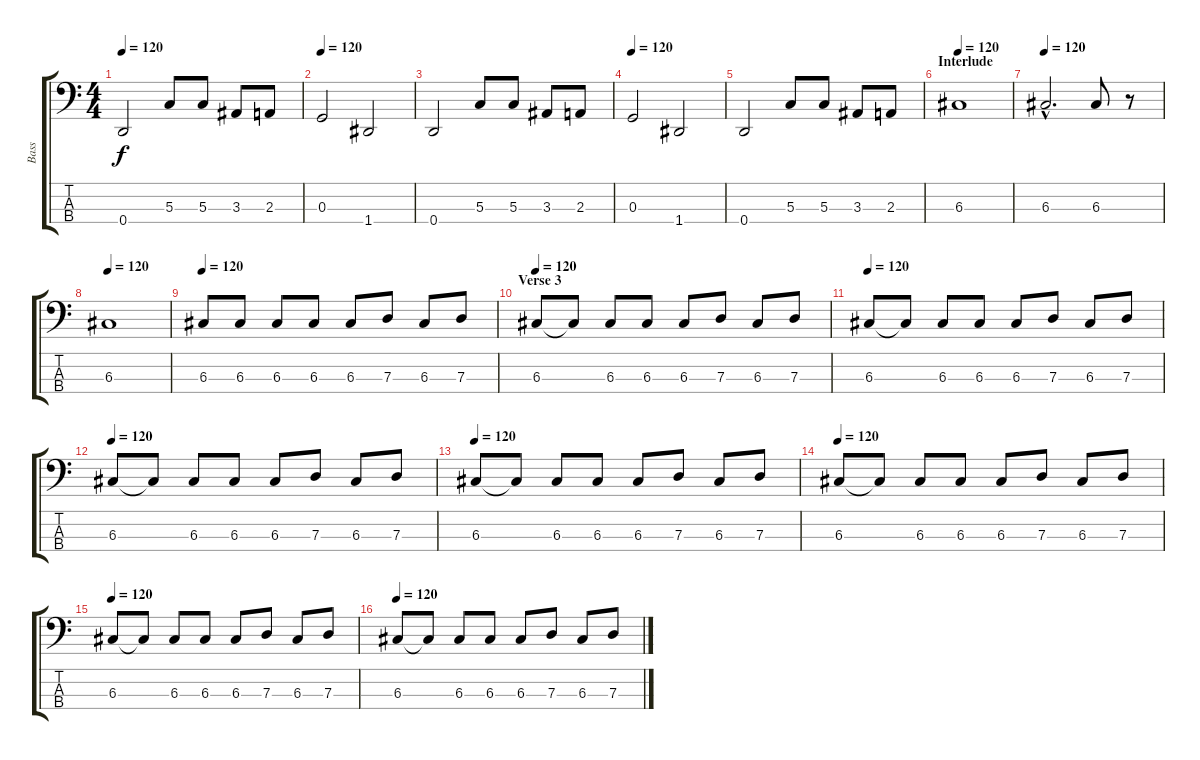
\track ("Bass" "Bass") {instrument electricbasspick}
\staff {score tabs}
\tuning (F2 C2 G1 D1) {hide}
\ts (4 4)
\tempo 120
\clef f4
\ks c
0.4.2{dy f} 5.3.8 5.3.8 3.3.8 2.3.8 |
\tempo 120
0.3.2 1.4.2 |
0.4.2 5.3.8 5.3.8 3.3.8 2.3.8 |
\tempo 120
0.3.2 1.4.2 |
0.4.2 5.3.8 5.3.8 3.3.8 2.3.8 |
\section ("" "Interlude")
\tempo 120
6.3.1 |
\tempo 120
6.3{hac}.2{d} 6.3.8 r.8 |
\tempo 120
6.3.1 |
\tempo 120
6.3.8 6.3.8 6.3.8 6.3.8 6.3.8 7.3.8 6.3.8 7.3.8 |
\section ("" "Verse 3")
\tempo 120
6.3.8 6.3{t}.8 6.3.8 6.3.8 6.3.8 7.3.8 6.3.8 7.3.8 |
\tempo 120
6.3.8 6.3{t}.8 6.3.8 6.3.8 6.3.8 7.3.8 6.3.8 7.3.8 |
\tempo 120
6.3.8 6.3{t}.8 6.3.8 6.3.8 6.3.8 7.3.8 6.3.8 7.3.8 |
\tempo 120
6.3.8 6.3{t}.8 6.3.8 6.3.8 6.3.8 7.3.8 6.3.8 7.3.8 |
\tempo 120
6.3.8 6.3{t}.8 6.3.8 6.3.8 6.3.8 7.3.8 6.3.8 7.3.8 |
\tempo 120
6.3.8 6.3{t}.8 6.3.8 6.3.8 6.3.8 7.3.8 6.3.8 7.3.8 |
\tempo 120
6.3.8 6.3{t}.8 6.3.8 6.3.8 6.3.8 7.3.8 6.3.8 7.3.8
